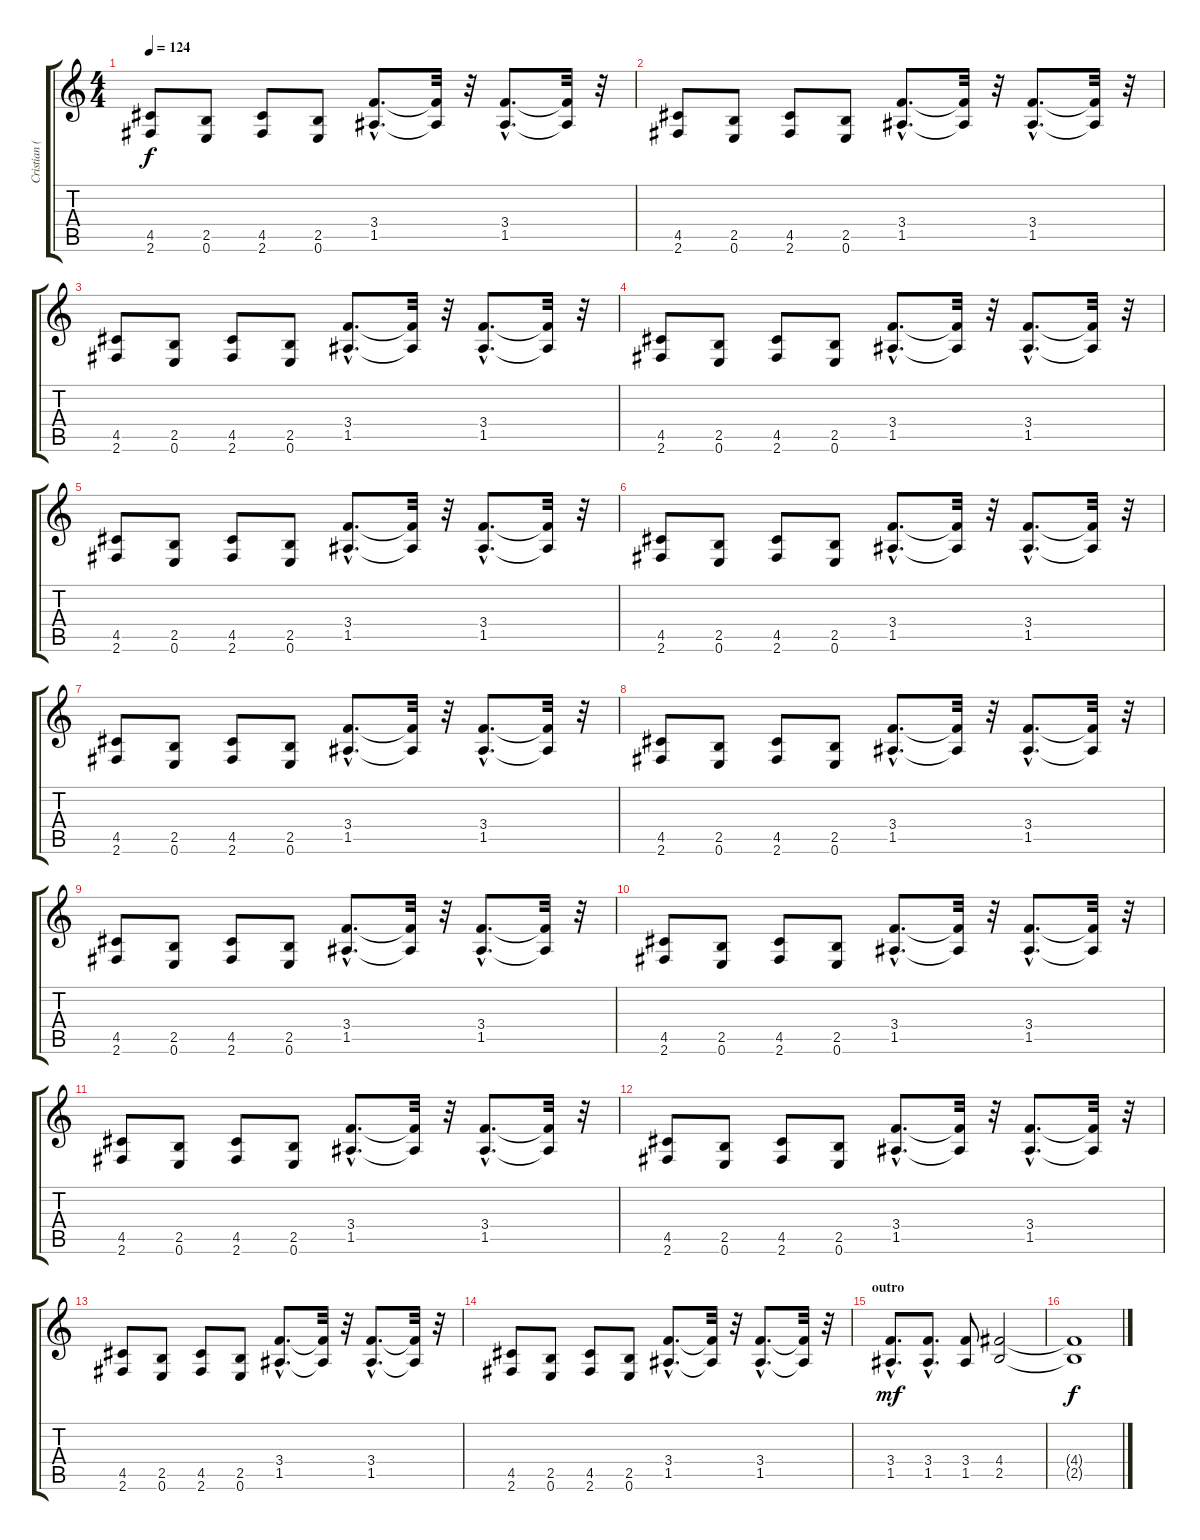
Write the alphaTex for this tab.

\track ("Cristian (guitarra)" "Cristian (") {instrument overdrivenguitar}
\staff {score tabs}
\tuning (E4 B3 G3 D3 A2 E2) {hide}
\ts (4 4)
\tempo 124
\clef g2
\ks c
(4.5 2.6).8{dy f} (2.5 0.6).8 (4.5 2.6).8 (2.5 0.6).8 (3.4{hac} 1.5{hac}).8{d} (3.4{t} 1.5{t}).32 r.32 (3.4{hac} 1.5{hac}).8{d} (3.4{t} 1.5{t}).32 r.32 |
(4.5 2.6).8 (2.5 0.6).8 (4.5 2.6).8 (2.5 0.6).8 (3.4{hac} 1.5{hac}).8{d} (3.4{t} 1.5{t}).32 r.32 (3.4{hac} 1.5{hac}).8{d} (3.4{t} 1.5{t}).32 r.32 |
(4.5 2.6).8 (2.5 0.6).8 (4.5 2.6).8 (2.5 0.6).8 (3.4{hac} 1.5{hac}).8{d} (3.4{t} 1.5{t}).32 r.32 (3.4{hac} 1.5{hac}).8{d} (3.4{t} 1.5{t}).32 r.32 |
(4.5 2.6).8 (2.5 0.6).8 (4.5 2.6).8 (2.5 0.6).8 (3.4{hac} 1.5{hac}).8{d} (3.4{t} 1.5{t}).32 r.32 (3.4{hac} 1.5{hac}).8{d} (3.4{t} 1.5{t}).32 r.32 |
(4.5 2.6).8 (2.5 0.6).8 (4.5 2.6).8 (2.5 0.6).8 (3.4{hac} 1.5{hac}).8{d} (3.4{t} 1.5{t}).32 r.32 (3.4{hac} 1.5{hac}).8{d} (3.4{t} 1.5{t}).32 r.32 |
(4.5 2.6).8 (2.5 0.6).8 (4.5 2.6).8 (2.5 0.6).8 (3.4{hac} 1.5{hac}).8{d} (3.4{t} 1.5{t}).32 r.32 (3.4{hac} 1.5{hac}).8{d} (3.4{t} 1.5{t}).32 r.32 |
\section ("" "")
(4.5 2.6).8 (2.5 0.6).8 (4.5 2.6).8 (2.5 0.6).8 (3.4{hac} 1.5{hac}).8{d} (3.4{t} 1.5{t}).32 r.32 (3.4{hac} 1.5{hac}).8{d} (3.4{t} 1.5{t}).32 r.32 |
(4.5 2.6).8 (2.5 0.6).8 (4.5 2.6).8 (2.5 0.6).8 (3.4{hac} 1.5{hac}).8{d} (3.4{t} 1.5{t}).32 r.32 (3.4{hac} 1.5{hac}).8{d} (3.4{t} 1.5{t}).32 r.32 |
(4.5 2.6).8 (2.5 0.6).8 (4.5 2.6).8 (2.5 0.6).8 (3.4{hac} 1.5{hac}).8{d} (3.4{t} 1.5{t}).32 r.32 (3.4{hac} 1.5{hac}).8{d} (3.4{t} 1.5{t}).32 r.32 |
(4.5 2.6).8 (2.5 0.6).8 (4.5 2.6).8 (2.5 0.6).8 (3.4{hac} 1.5{hac}).8{d} (3.4{t} 1.5{t}).32 r.32 (3.4{hac} 1.5{hac}).8{d} (3.4{t} 1.5{t}).32 r.32 |
(4.5 2.6).8 (2.5 0.6).8 (4.5 2.6).8 (2.5 0.6).8 (3.4{hac} 1.5{hac}).8{d} (3.4{t} 1.5{t}).32 r.32 (3.4{hac} 1.5{hac}).8{d} (3.4{t} 1.5{t}).32 r.32 |
(4.5 2.6).8 (2.5 0.6).8 (4.5 2.6).8 (2.5 0.6).8 (3.4{hac} 1.5{hac}).8{d} (3.4{t} 1.5{t}).32 r.32 (3.4{hac} 1.5{hac}).8{d} (3.4{t} 1.5{t}).32 r.32 |
(4.5 2.6).8 (2.5 0.6).8 (4.5 2.6).8 (2.5 0.6).8 (3.4{hac} 1.5{hac}).8{d} (3.4{t} 1.5{t}).32 r.32 (3.4{hac} 1.5{hac}).8{d} (3.4{t} 1.5{t}).32 r.32 |
(4.5 2.6).8 (2.5 0.6).8 (4.5 2.6).8 (2.5 0.6).8 (3.4{hac} 1.5{hac}).8{d} (3.4{t} 1.5{t}).32 r.32 (3.4{hac} 1.5{hac}).8{d} (3.4{t} 1.5{t}).32 r.32 |
\section ("" "outro")
(3.4{hac} 1.5{hac}).8{d dy mf} (3.4{hac} 1.5{hac}).8{d} (3.4 1.5).8 (4.4 2.5).2 |
(4.4{t} 2.5{t}).1{dy f}
